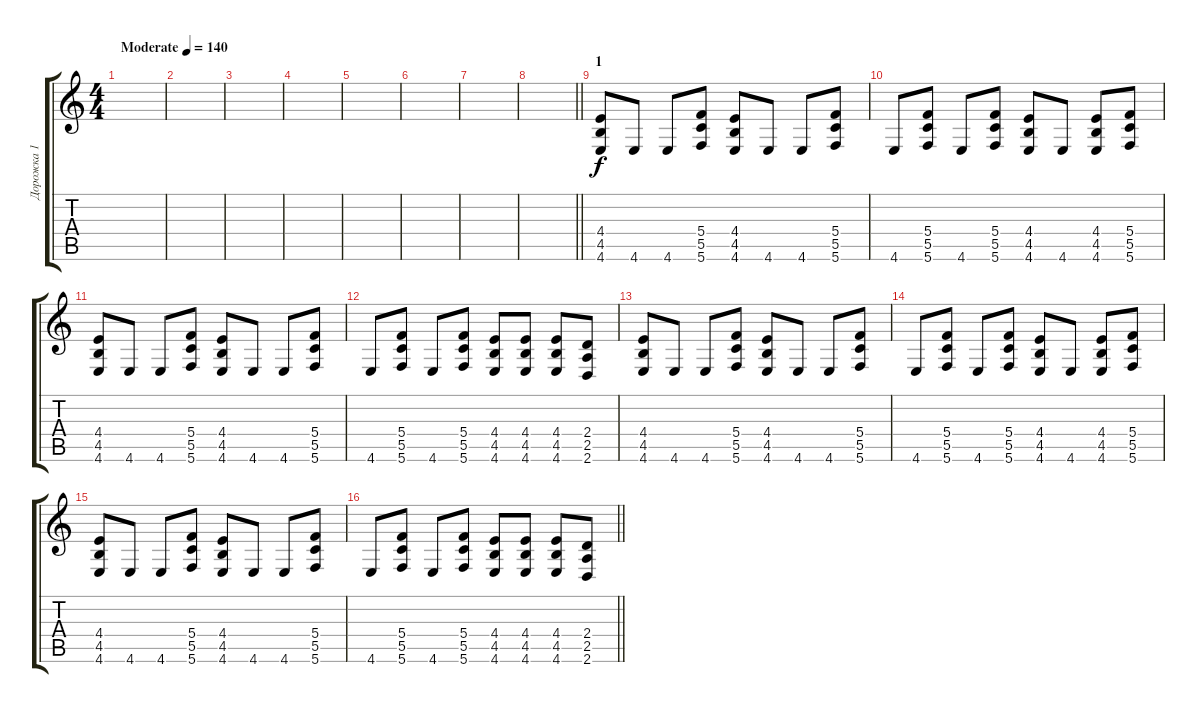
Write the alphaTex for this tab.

\track ("Дорожка 1" "Дорожка 1") {instrument distortionguitar}
\staff {score tabs}
\tuning (D4 A3 F3 C3 G2 C2) {hide}
\ts (4 4)
\tempo (140 "Moderate")
\clef g2
\ks c
|
|
|
|
|
|
|
\barLineRight lightlight
|
\section ("" "1")
(4.4 4.5 4.6).8 4.6.8 4.6.8 (5.4 5.5 5.6).8 (4.4 4.5 4.6).8 4.6.8 4.6.8 (5.4 5.5 5.6).8 |
4.6.8 (5.4 5.5 5.6).8 4.6.8 (5.4 5.5 5.6).8 (4.4 4.5 4.6).8 4.6.8 (4.4 4.5 4.6).8 (5.4 5.5 5.6).8 |
(4.4 4.5 4.6).8 4.6.8 4.6.8 (5.4 5.5 5.6).8 (4.4 4.5 4.6).8 4.6.8 4.6.8 (5.4 5.5 5.6).8 |
4.6.8 (5.4 5.5 5.6).8 4.6.8 (5.4 5.5 5.6).8 (4.4 4.5 4.6).8 (4.4 4.5 4.6).8 (4.4 4.5 4.6).8 (2.4 2.5 2.6).8 |
(4.4 4.5 4.6).8 4.6.8 4.6.8 (5.4 5.5 5.6).8 (4.4 4.5 4.6).8 4.6.8 4.6.8 (5.4 5.5 5.6).8 |
4.6.8 (5.4 5.5 5.6).8 4.6.8 (5.4 5.5 5.6).8 (4.4 4.5 4.6).8 4.6.8 (4.4 4.5 4.6).8 (5.4 5.5 5.6).8 |
(4.4 4.5 4.6).8 4.6.8 4.6.8 (5.4 5.5 5.6).8 (4.4 4.5 4.6).8 4.6.8 4.6.8 (5.4 5.5 5.6).8 |
\barLineRight lightlight
4.6.8 (5.4 5.5 5.6).8 4.6.8 (5.4 5.5 5.6).8 (4.4 4.5 4.6).8 (4.4 4.5 4.6).8 (4.4 4.5 4.6).8 (2.4 2.5 2.6).8
